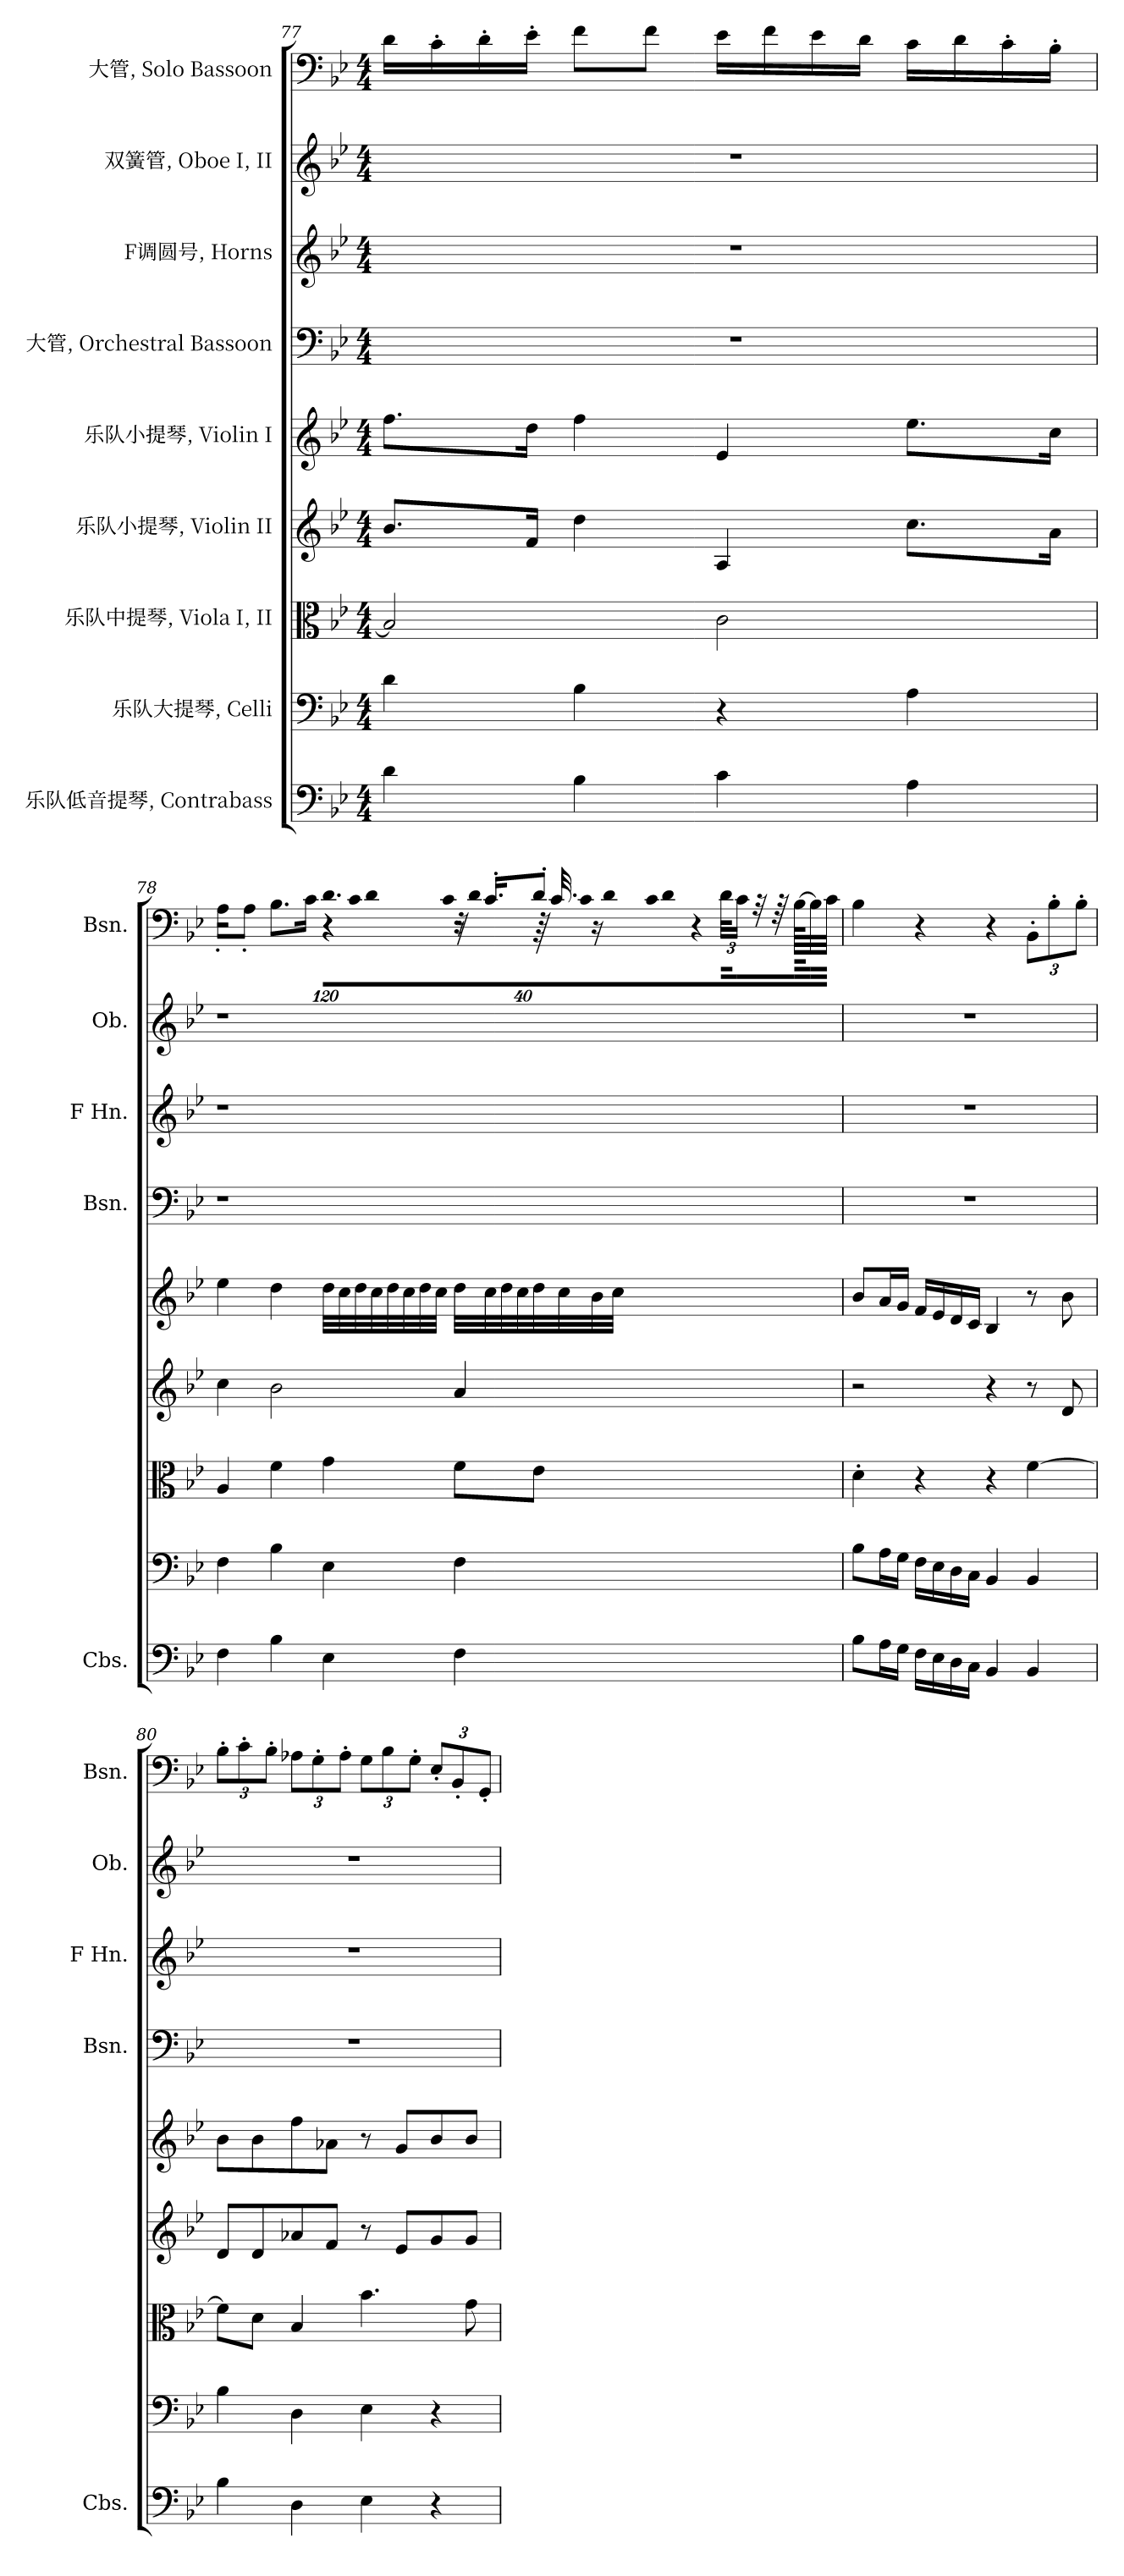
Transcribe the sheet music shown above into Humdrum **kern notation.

**kern	**kern	**kern	**kern	**kern	**kern	**kern	**kern	**kern
*part9	*part8	*part7	*part6	*part5	*part4	*part3	*part2	*part1
*staff9	*staff8	*staff7	*staff6	*staff5	*staff4	*staff3	*staff2	*staff1
*I"乐队低音提琴, Contrabass	*I"乐队大提琴, Celli	*I"乐队中提琴, Viola I, II	*I"乐队小提琴, Violin II	*I"乐队小提琴, Violin I	*I"大管, Orchestral Bassoon	*I"F调圆号, Horns	*I"双簧管, Oboe I, II	*I"大管, Solo Bassoon
*I'Cbs.	*	*	*	*	*I'Bsn.	*I'F Hn.	*I'Ob.	*I'Bsn.
*clefF4	*clefF4	*clefC3	*clefG2	*clefG2	*clefF4	*clefG2	*clefG2	*clefF4
*ITrd7c12	*	*	*	*	*	*ITrd4c7	*	*
*k[b-e-]	*k[b-e-]	*k[b-e-]	*k[b-e-]	*k[b-e-]	*k[b-e-]	*k[b-e-a-]	*k[b-e-]	*k[b-e-]
*M4/4	*M4/4	*M4/4	*M4/4	*M4/4	*M4/4	*M4/4	*M4/4	*M4/4
=77	=77	=77	=77	=77	=77	=77	=77	=77
4D\	4d\	2B-/]	8.b-/L	8.ff\L	1r	1r	1r	16d\LL
.	.	.	.	.	.	.	.	16c'\
.	.	.	.	.	.	.	.	16d'\
.	.	.	16f/Jk	16dd\Jk	.	.	.	16e-'\JJ
4BB-\	4B-\	.	4dd\	4ff\	.	.	.	8f\L
.	.	.	.	.	.	.	.	8f\J
4C\	4r	2c\	4A/	4e-/	.	.	.	16e-\LL
.	.	.	.	.	.	.	.	16f\
.	.	.	.	.	.	.	.	16e-\
.	.	.	.	.	.	.	.	16d\JJ
4AA\	4A\	.	8.cc\L	8.ee-\L	.	.	.	16c\LL
.	.	.	.	.	.	.	.	16d\
.	.	.	.	.	.	.	.	16c'\
.	.	.	16a\Jk	16cc\Jk	.	.	.	16B-'\JJ
!!LO:PB:g=z
=78	=78	=78	=78	=78	=78	=78	=78	=78
*	*	*	*	*	*	*	*	*^
*	*	*	*	*	*	*	*	*	*^
4FF\	4F\	4A/	4cc\	4ee-\	1r	1r	1r	2r	8A'\L	2r
.	.	.	.	.	.	.	.	.	8A'\J	.
4BB-\	4B-\	4f\	2b-\	4dd\	.	.	.	.	8.B-\L	.
.	.	.	.	.	.	.	.	.	16c\Jk	.
*	*	*	*	*	*	*	*	*	*Xbrackettup	*
!	!	!	!	!	!	!	!	!	!LO:N:vis=32.	!
4EE-\	4E-\	4g\	.	32dd\LLL	.	.	.	4r	1920%103d\LLL	4r
.	.	.	.	32cc\	.	.	.	.	.	.
!	!	!	!	!	!	!	!	!	!LO:N:vis=32	!
.	.	.	.	.	.	.	.	.	640%23c\	.
.	.	.	.	32dd\	.	.	.	.	.	.
!	!	!	!	!	!	!	!	!	!LO:N:vis=256%9	!
.	.	.	.	.	.	.	.	.	960%17d\K	.
.	.	.	.	32cc\	.	.	.	.	.	.
!	!	!	!	!	!	!	!	!	!LO:N:vis=32	!
.	.	.	.	.	.	.	.	.	640%23c\	.
.	.	.	.	32dd\	.	.	.	.	.	.
!	!	!	!	!	!	!	!	!	!LO:N:vis=256%9	!
.	.	.	.	.	.	.	.	.	960%17d\K	.
.	.	.	.	32cc\	.	.	.	.	.	.
!	!	!	!	!	!	!	!	!	!LO:N:vis=32	!
.	.	.	.	.	.	.	.	.	640%23c\	.
.	.	.	.	32dd\	.	.	.	.	.	.
!	!	!	!	!	!	!	!	!	!LO:N:vis=256%9	!
.	.	.	.	.	.	.	.	.	960%17d\K	.
!	!	!	!	!	!	!	!	!	!LO:N:vis=32	!
.	.	.	.	.	.	.	.	.	640%23c\JJJ	.
.	.	.	.	32cc\JJJ	.	.	.	.	.	.
4FF\	4F\	8f\L	4a/	32dd\LLL	.	.	.	32r	.	8r
*	*	*	*	*	*	*	*	*	*brackettup	*
.	.	.	.	.	.	.	.	.	24d\	.
.	.	.	.	32cc\	.	.	.	16.c'/KL	.	.
.	.	.	.	.	.	.	.	.	48r	.
.	.	.	.	32dd\	.	.	.	.	.	.
.	.	.	.	.	.	.	.	.	48d\KLL	.
.	.	.	.	.	.	.	.	.	24c\JJ	.
.	.	.	.	32cc\	.	.	.	.	.	.
.	.	8e-\J	.	32dd\	.	.	.	8d'/J	.	64r
.	.	.	.	.	.	.	.	.	32r	.
.	.	.	.	.	.	.	.	.	.	32.c/
.	.	.	.	32cc\	.	.	.	.	.	.
.	.	.	.	.	.	.	.	.	64r	.
.	.	.	.	.	.	.	.	.	[64B-\KLLL	.
.	.	.	.	32b-\	.	.	.	.	.	16r
.	.	.	.	.	.	.	.	.	32B-\]	.
.	.	.	.	32cc\JJJ	.	.	.	.	.	.
.	.	.	.	.	.	.	.	.	32c\JJJ	.
1920ryy	1920ryy	1920ryy	1920ryy	1920ryy	1920ryy	1920ryy	1920ryy	1920ryy	.	1920ryy
*	*	*	*	*	*	*	*	*v	*v	*v
=79	=79	=79	=79	=79	=79	=79	=79	=79
8BB-\L	8B-\L	4d'\	2r	8b-/L	1r	1r	1r	4B-\
16AA\L	16A\L	.	.	16a/L	.	.	.	.
16GG\JJ	16G\JJ	.	.	16g/JJ	.	.	.	.
16FF\LL	16F\LL	4r	.	16f/LL	.	.	.	4r
16EE-\	16E-\	.	.	16e-/	.	.	.	.
16DD\	16D\	.	.	16d/	.	.	.	.
16CC\JJ	16C\JJ	.	.	16c/JJ	.	.	.	.
4BBB-/	4BB-/	4r	4r	4B-/	.	.	.	4r
*	*	*	*	*	*	*	*	*Xbrackettup
4BBB-/	4BB-/	[4f\	8r	8r	.	.	.	12BB-'\L
.	.	.	.	.	.	.	.	12B-'\
.	.	.	8d/	8b-\	.	.	.	.
.	.	.	.	.	.	.	.	12B-'\J
!!LO:PB:g=z
=80	=80	=80	=80	=80	=80	=80	=80	=80
4BB-\	4B-\	8f\L]	8d/L	8b-\L	1r	1r	1r	12B-'\L
.	.	.	.	.	.	.	.	12c'\
.	.	8d\J	8d/	8b-\	.	.	.	.
.	.	.	.	.	.	.	.	12B-'\J
4DD\	4D\	4B-/	8a-X/	8ff\	.	.	.	12A-X\L
.	.	.	.	.	.	.	.	12G'\
.	.	.	8f/J	8a-X\J	.	.	.	.
.	.	.	.	.	.	.	.	12A-'\J
4EE-\	4E-\	4.b-\	8r	8r	.	.	.	12G\L
.	.	.	.	.	.	.	.	12B-\
.	.	.	8e-/L	8g/L	.	.	.	.
.	.	.	.	.	.	.	.	12G'\J
4r	4r	.	8g/	8b-/	.	.	.	12E-'/L
.	.	.	.	.	.	.	.	12BB-'/
.	.	8g\	8g/J	8b-/J	.	.	.	.
.	.	.	.	.	.	.	.	12GG'/J
=	=	=	=	=	=	=	=	=
*-	*-	*-	*-	*-	*-	*-	*-	*-
